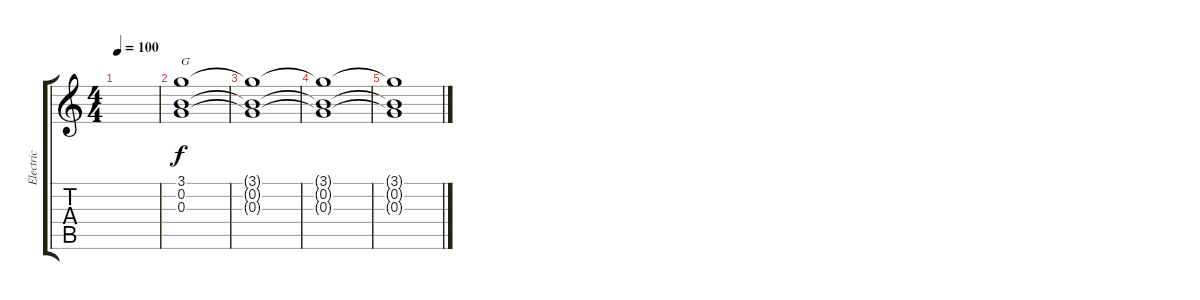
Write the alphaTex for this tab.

\track ("Electric" "Electric") {instrument overdrivenguitar}
\staff {score tabs}
\tuning (E4 B3 G3 D3 A2 E2) {hide}
\ts (4 4)
\tempo 100
\clef g2
\ks c
|
(3.1 0.2 0.3).1{txt "G"} |
(3.1{t} 0.2{t} 0.3{t}).1 |
(3.1{t} 0.2{t} 0.3{t}).1 |
(3.1{t} 0.2{t} 0.3{t}).1
